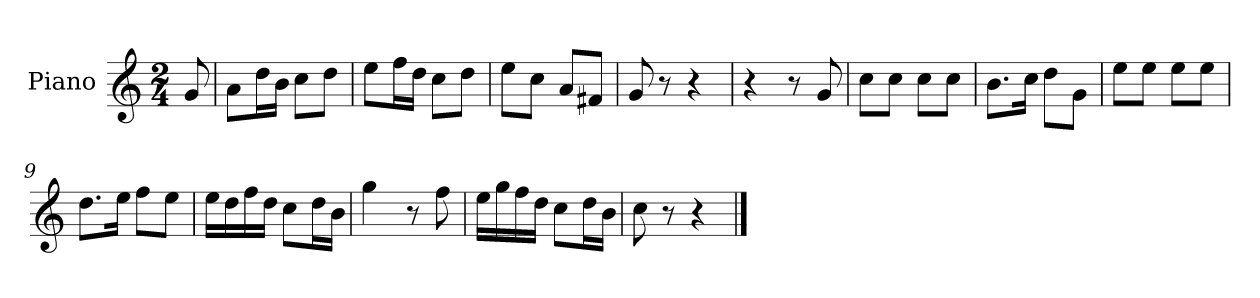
**kern
*part1
*staff1
*I"Piano
*I'Pno.
*clefG2
*k[]
*M2/4
=
8g/
=1
8a\L
16dd\L
16b\JJ
8cc\L
8dd\J
=2
8ee\L
16ff\L
16dd\JJ
8cc\L
8dd\J
=3
8ee\L
8cc\J
8a/L
8f#X/J
=4
8g/
8r
4r
=5
4r
8r
8g/
=6
8cc\L
8cc\J
8cc\L
8cc\J
=7
8.b\L
16cc\Jk
8dd\L
8g\J
=8
8ee\L
8ee\J
8ee\L
8ee\J
=9
8.dd\L
16ee\Jk
8ff\L
8ee\J
=10
16ee\LL
16dd\
16ff\
16dd\JJ
8cc\L
16dd\L
16b\JJ
=11
4gg\
8r
8ff\
=12
16ee\LL
16gg\
16ff\
16dd\JJ
8cc\L
16dd\L
16b\JJ
=13
8cc\
8r
4r
==
*-
